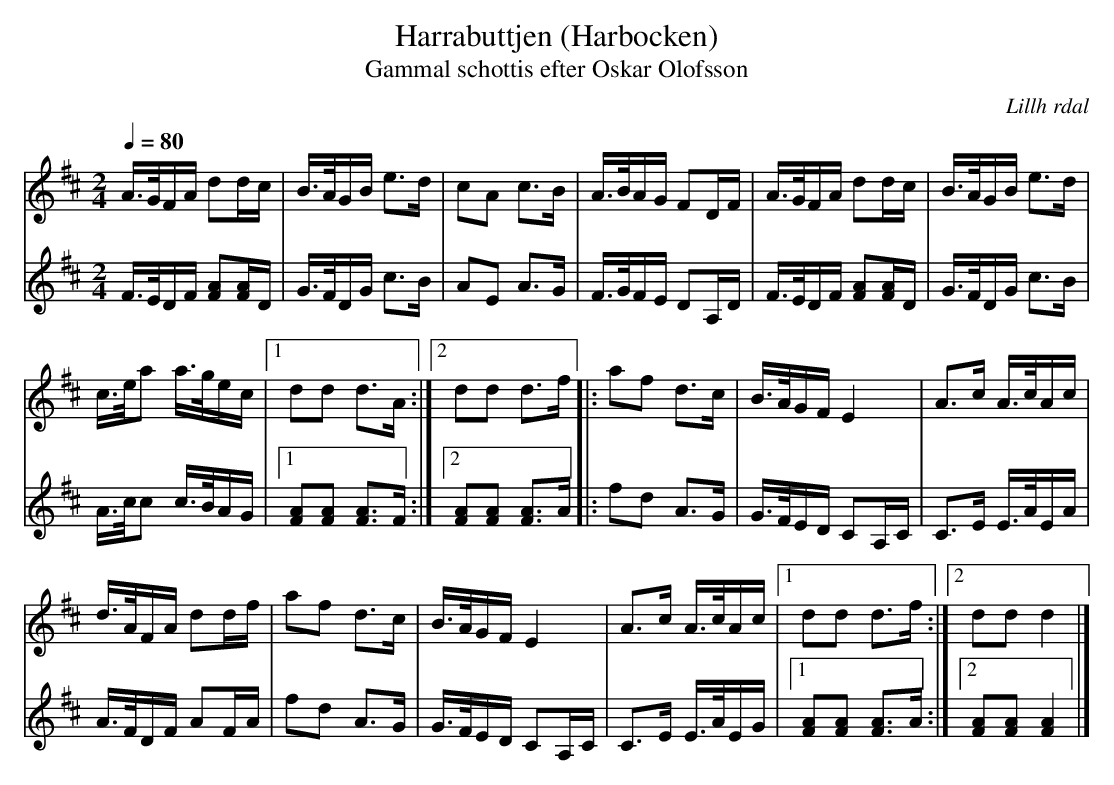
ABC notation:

X:1
T:Harrabuttjen (Harbocken)
T:Gammal schottis efter Oskar Olofsson
O:Lillh rdal
M:2/4
Q:1/4=80
L:1/16
K:D
V:1
A>GFA d2dc|B>AGB e3d|c2A2 c3B|A>BAG F2DF|A>GFA d2dc|B>AGB e3d|!
c>ea2 a>gec|[1d2d2 d3A:|[2d2d2 d3f|:a2f2 d3c|B>AGF E4|A3c A>cAc|!
d>AFA d2df|a2f2 d3c|B>AGF E4|A3c A>cAc|[1d2d2 d3f:|[2d2d2 d4|]
V:2
F>EDF [F2A2][FA]D|G>FDG c3B|A2E2 A3G|F>GFE ¡D2A,D|F>EDF [F2A2][FA]D|G>FDG c3B|!
A>cc2 c>BAG|[1[F2A2][F2A2] [F3A3]F:|[2[F2A2][F2A2] [F3A3]A|:f2d2 A3G|G>FED C2A,C|C3E E>AEA|!
A>FDF A2FA|f2d2 A3G|G>FED C2A,C|C3E E>AEG|[1[F2A2][F2A2] [F3A3]A:|2[F2A2][F2A2] [F4A4]|]
